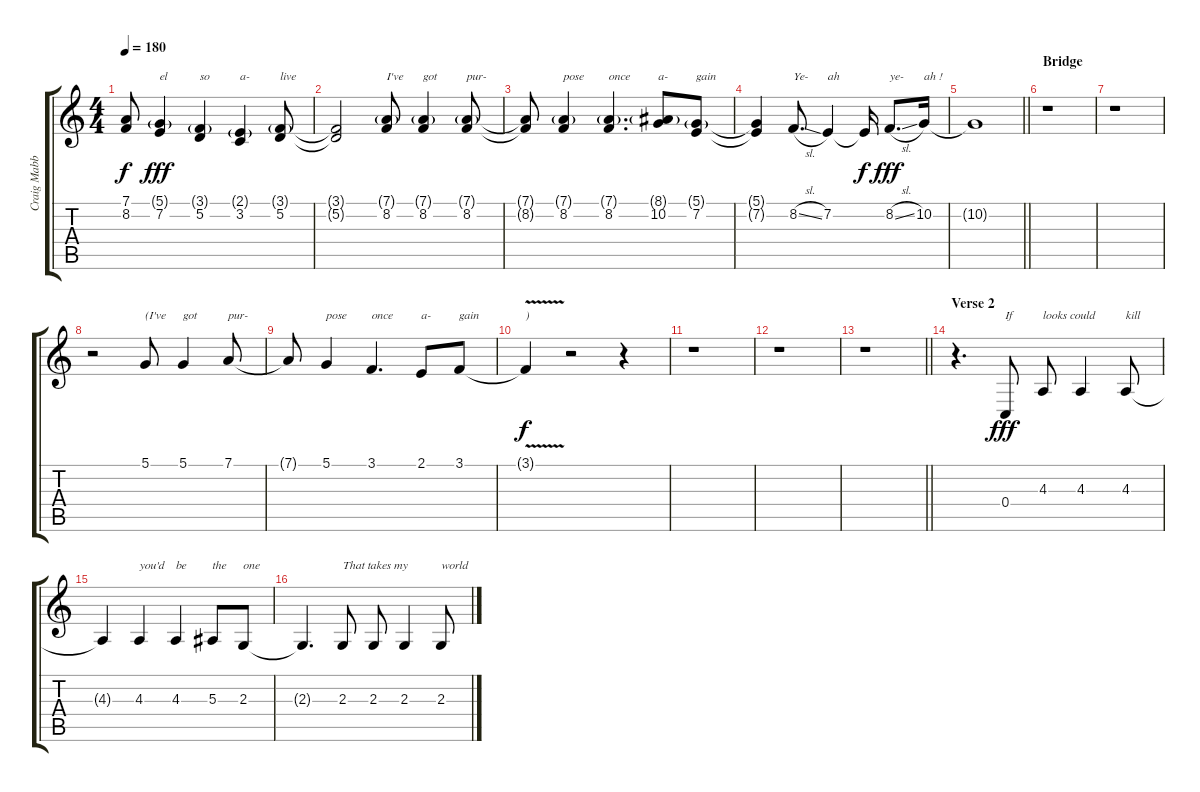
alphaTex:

\track ("Craig Mabbit [Vox]" "Craig Mabb") {instrument harmonica}
\staff {score tabs}
\tuning (D4 A3 F3 C3 G2 C2) {hide}
\ts (4 4)
\tempo 180
\clef g2
\ks c
(7.1{t} 8.2{t}).8{dy f} (5.1{g} 7.2).4{txt "el" dy fff} (3.1{g} 5.2).4{txt "so"} (2.1{g} 3.2).4{txt "a-"} (3.1{g} 5.2).8{txt "live"} |
(3.1{t} 5.2{t}).2 (7.1{g} 8.2).8{txt "I've"} (7.1{g} 8.2).4{txt "got"} (7.1{g} 8.2).8{txt "pur-"} |
(7.1{t} 8.2{t}).8 (7.1{g} 8.2).4{txt "pose"} (7.1{g} 8.2).4{d txt "once"} (8.1{g} 10.2).8{txt "a-"} (5.1{g} 7.2).8{txt "gain"} |
(5.1{t} 7.2{t}).4 8.2{sl}.8{d txt "Ye-"} 7.2.4{txt "ah"} 7.2{t}.16{dy f} 8.2{sl}.8{d txt "ye-" dy fff} 10.2.16{txt "ah !"} |
\barLineRight lightlight
10.2{t}.1 |
\section ("" "Bridge")
r.1 |
r.1 |
r.2 5.1.8{txt "(I've"} 5.1.4{txt "got"} 7.1.8{txt "pur-"} |
7.1{t}.8 5.1.4{txt "pose"} 3.1.4{d txt "once"} 2.1.8{txt "a-"} 3.1.8{txt "gain"} |
3.1{v t}.4{txt ")" dy f} r.2 r.4 |
r.1 |
r.1 |
\barLineRight lightlight
r.1 |
\section ("" "Verse 2")
r.4{d} 0.4.8{txt "If" dy fff} 4.3.8{txt "looks could"} 4.3.4 4.3.8{txt "kill"} |
4.3{t}.4 4.3.4{txt "you'd"} 4.3.4{txt "be"} 5.3.8{txt "the"} 2.3.8{txt "one"} |
2.3{t}.4{d} 2.3.8{txt "That takes my"} 2.3.8 2.3.4 2.3.8{txt "world"}
